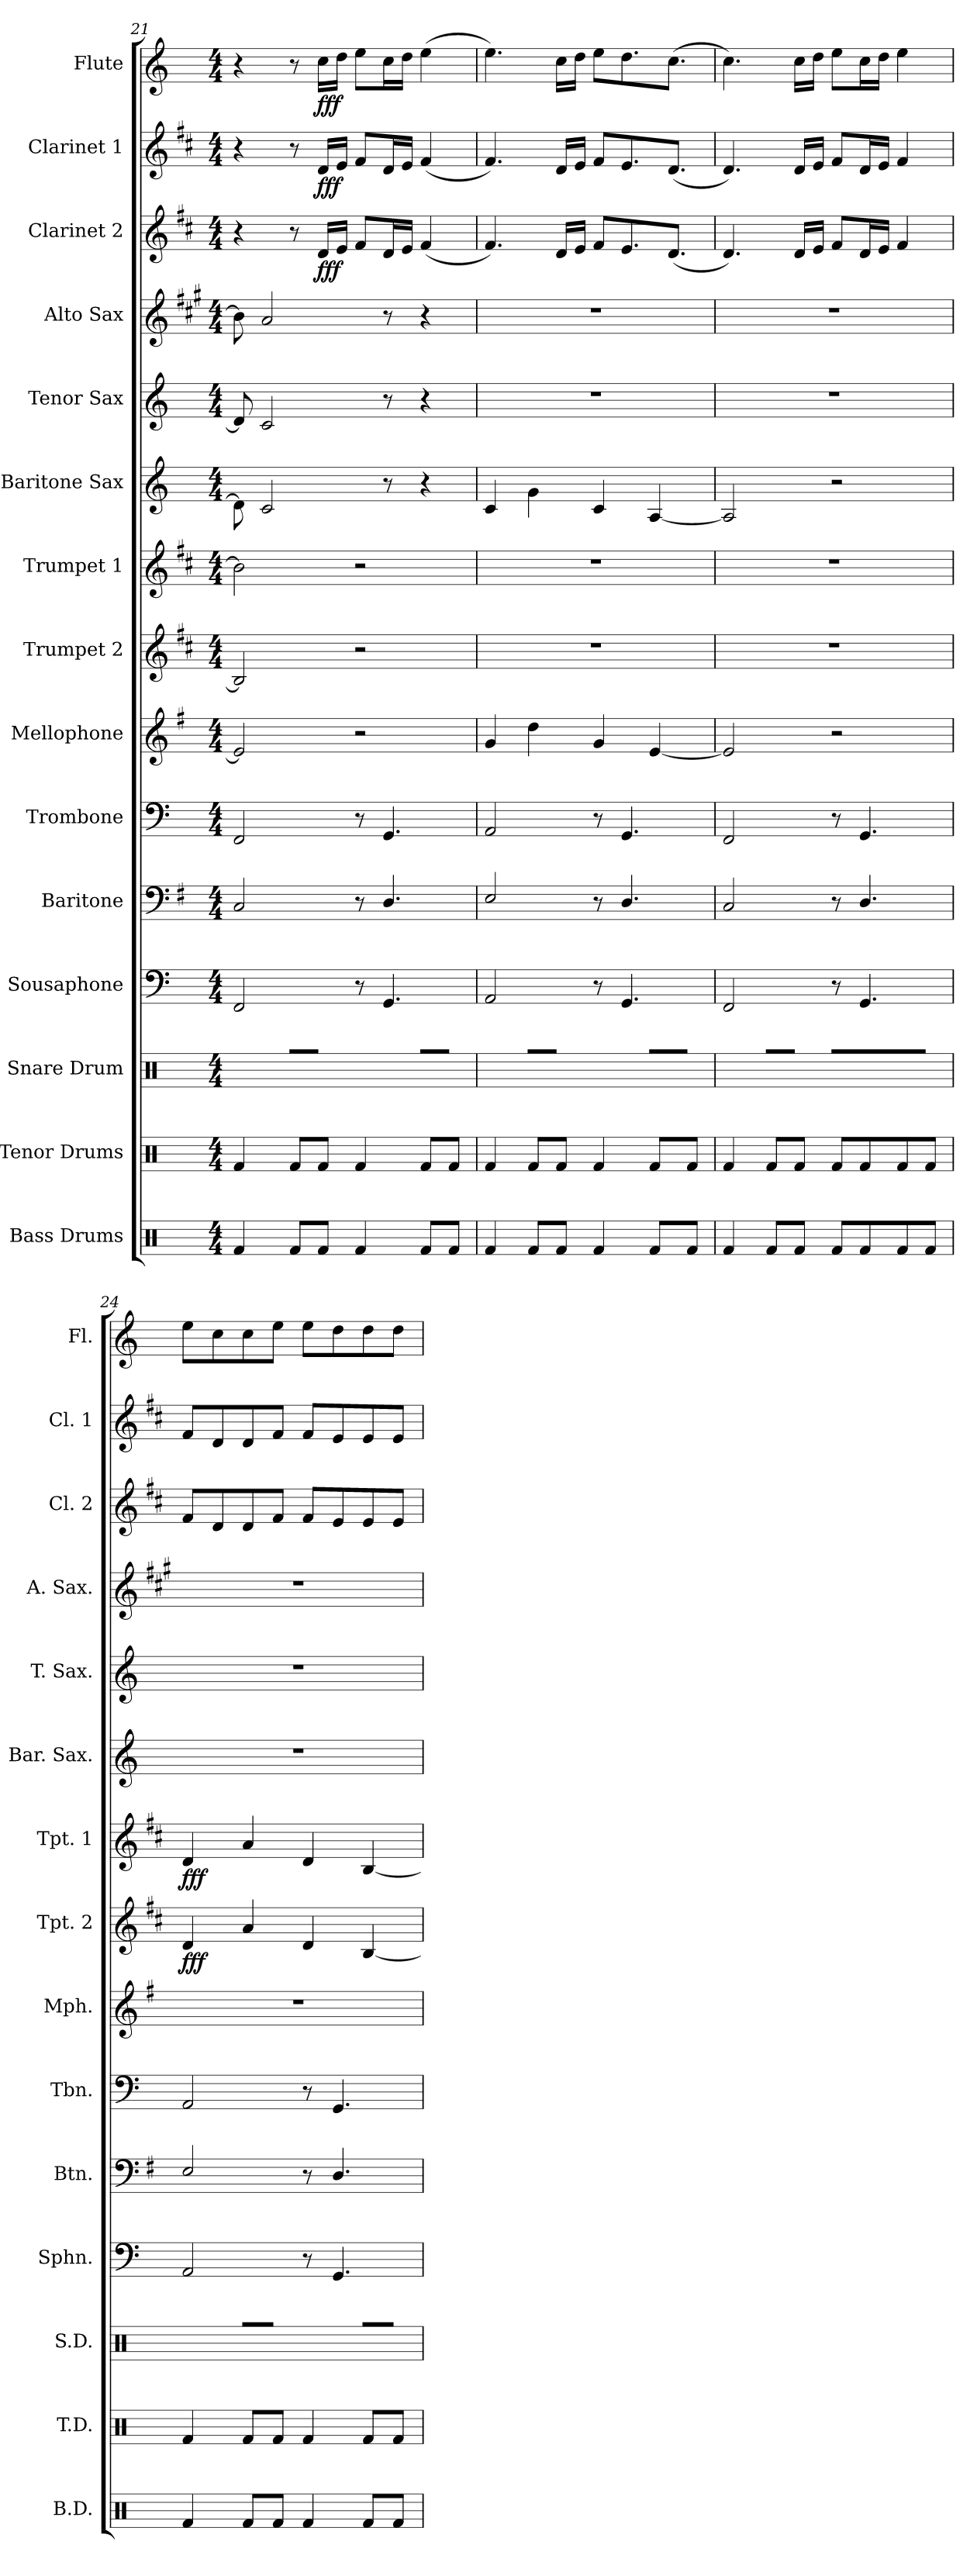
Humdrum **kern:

**kern	**kern	**kern	**kern	**kern	**kern	**kern	**dynam	**kern	**dynam	**kern	**dynam	**kern	**dynam	**kern	**kern	**kern	**dynam	**kern	**dynam	**kern	**dynam
*part15	*part14	*part13	*part12	*part11	*part10	*part9	*part9	*part8	*part8	*part7	*part7	*part6	*part6	*part5	*part4	*part3	*part3	*part2	*part2	*part1	*part1
*staff15	*staff14	*staff13	*staff12	*staff11	*staff10	*staff9	*staff9	*staff8	*staff8	*staff7	*staff7	*staff6	*staff6	*staff5	*staff4	*staff3	*staff3	*staff2	*staff2	*staff1	*staff1
*I"Bass Drums	*I"Tenor Drums	*I"Snare Drum	*I"Sousaphone	*I"Baritone	*I"Trombone	*I"Mellophone	*	*I"Trumpet 2	*	*I"Trumpet 1	*	*I"Baritone Sax	*	*I"Tenor Sax	*I"Alto Sax	*I"Clarinet 2	*	*I"Clarinet 1	*	*I"Flute	*
*I'B.D.	*I'T.D.	*I'S.D.	*I'Sphn.	*I'Btn.	*I'Tbn.	*I'Mph.	*	*I'Tpt. 2	*	*I'Tpt. 1	*	*I'Bar. Sax.	*	*I'T. Sax.	*I'A. Sax.	*I'Cl. 2	*	*I'Cl. 1	*	*I'Fl.	*
*clefX	*clefX	*clefX	*clefF4	*clefF4	*clefF4	*clefG2	*	*clefG2	*	*clefG2	*	*clefG2	*	*clefG2	*clefG2	*clefG2	*	*clefG2	*	*clefG2	*
*	*	*	*	*ITrd4c7	*	*ITrd4c7	*	*ITrd1c2	*	*ITrd1c2	*	*ITrd12c21	*	*ITrd8c14	*ITrd5c9	*ITrd1c2	*	*ITrd1c2	*	*	*
*k[]	*k[]	*k[]	*k[]	*k[]	*k[]	*k[]	*	*k[]	*	*k[]	*	*k[]	*	*k[]	*k[]	*k[]	*	*k[]	*	*k[]	*
*M4/4	*M4/4	*M4/4	*M4/4	*M4/4	*M4/4	*M4/4	*	*M4/4	*	*M4/4	*	*M4/4	*	*M4/4	*M4/4	*M4/4	*	*M4/4	*	*M4/4	*
=21	=21	=21	=21	=21	=21	=21	=21	=21	=21	=21	=21	=21	=21	=21	=21	=21	=21	=21	=21	=21	=21
4Rf/	4Rf/	4R/	2FF/	2FF/	2FF/	2A/]	.	2A/]	.	2a\]	.	8D\]	.	8D/]	8d\]	4r	.	4r	.	4r	.
.	.	.	.	.	.	.	.	.	.	.	.	2C/	.	2C/	2c/	.	.	.	.	.	.
8Rf/L	8Rf/L	8R/L	.	.	.	.	.	.	.	.	.	.	.	.	.	8r	.	8r	.	8r	.
!	!	!	!	!	!	!	!	!	!	!	!	!	!	!	!	!	!LO:DY:b	!	!	!	!
!	!	!	!	!	!	!	!	!	!	!	!	!	!	!	!	!	!LO:DY:n=1:b	!	!	!	!
!	!	!	!	!	!	!	!	!	!	!	!	!	!	!	!	!	!LO:DY:n=2:b	!	!LO:DY:b	!	!
!	!	!	!	!	!	!	!	!	!	!	!	!	!	!	!	!	!	!	!LO:DY:n=1:b	!	!
!	!	!	!	!	!	!	!	!	!	!	!	!	!	!	!	!	!	!	!LO:DY:n=2:b	!	!LO:DY:b
!	!	!	!	!	!	!	!	!	!	!	!	!	!	!	!	!	!	!	!	!	!LO:DY:n=1:b
!	!	!	!	!	!	!	!	!	!	!	!	!	!	!	!	!	!	!	!	!	!LO:DY:n=2:b
8Rf/J	8Rf/J	8R/J	.	.	.	.	.	.	.	.	.	.	.	.	.	16c/LL	f f f	16c/LL	f f f	16cc\LL	f f f
.	.	.	.	.	.	.	.	.	.	.	.	.	.	.	.	16d/JJ	.	16d/JJ	.	16dd\JJ	.
4Rf/	4Rf/	4R/	8r	8r	8r	2r	.	2r	.	2r	.	.	.	.	.	8e/L	.	8e/L	.	8ee\L	.
.	.	.	4.GG/	4.GG/	4.GG/	.	.	.	.	.	.	8r	.	8r	8r	16c/L	.	16c/L	.	16cc\L	.
.	.	.	.	.	.	.	.	.	.	.	.	.	.	.	.	16d/JJ	.	16d/JJ	.	16dd\JJ	.
8Rf/L	8Rf/L	8R/L	.	.	.	.	.	.	.	.	.	4r	.	4r	4r	(4e/	.	(4e/	.	(4ee\	.
8Rf/J	8Rf/J	8R/J	.	.	.	.	.	.	.	.	.	.	.	.	.	.	.	.	.	.	.
!!LO:PB:g=z
=22	=22	=22	=22	=22	=22	=22	=22	=22	=22	=22	=22	=22	=22	=22	=22	=22	=22	=22	=22	=22	=22
!	!	!	!	!	!	!	!LO:DY:b	!	!	!	!	!	!	!	!	!	!	!	!	!	!
!	!	!	!	!	!	!	!LO:DY:n=1:b	!	!	!	!	!	!	!	!	!	!	!	!	!	!
!	!	!	!	!	!	!	!LO:DY:n=2:b	!	!	!	!	!	!LO:DY:b	!	!	!	!	!	!	!	!
!	!	!	!	!	!	!	!	!	!	!	!	!	!LO:DY:n=1:b	!	!	!	!	!	!	!	!
!	!	!	!	!	!	!	!	!	!	!	!	!	!LO:DY:n=2:b	!	!	!	!	!	!	!	!
4Rf/	4Rf/	4R/	2AA/	2AA/	2AA/	4c/	mf mf mf	1r	.	1r	.	4C/	mf mf mf	1r	1r	4.e/)	.	4.e/)	.	4.ee\)	.
8Rf/L	8Rf/L	8R/L	.	.	.	4g\	.	.	.	.	.	4G\	.	.	.	.	.	.	.	.	.
8Rf/J	8Rf/J	8R/J	.	.	.	.	.	.	.	.	.	.	.	.	.	16c/LL	.	16c/LL	.	16cc\LL	.
.	.	.	.	.	.	.	.	.	.	.	.	.	.	.	.	16d/JJ	.	16d/JJ	.	16dd\JJ	.
4Rf/	4Rf/	4R/	8r	8r	8r	4c/	.	.	.	.	.	4C/	.	.	.	8e/L	.	8e/L	.	8ee\L	.
.	.	.	4.GG/	4.GG/	4.GG/	.	.	.	.	.	.	.	.	.	.	8.d/	.	8.d/	.	8.dd\	.
8Rf/L	8Rf/L	8R/L	.	.	.	[4A/	.	.	.	.	.	[4AA/	.	.	.	.	.	.	.	.	.
.	.	.	.	.	.	.	.	.	.	.	.	.	.	.	.	(8.c/J	.	(8.c/J	.	(8.cc\J	.
8Rf/J	8Rf/J	8R/J	.	.	.	.	.	.	.	.	.	.	.	.	.	.	.	.	.	.	.
=23	=23	=23	=23	=23	=23	=23	=23	=23	=23	=23	=23	=23	=23	=23	=23	=23	=23	=23	=23	=23	=23
4Rf/	4Rf/	4R/	2FF/	2FF/	2FF/	2A/]	.	1r	.	1r	.	2AA/]	.	1r	1r	4.c/)	.	4.c/)	.	4.cc\)	.
8Rf/L	8Rf/L	8R/L	.	.	.	.	.	.	.	.	.	.	.	.	.	.	.	.	.	.	.
8Rf/J	8Rf/J	8R/J	.	.	.	.	.	.	.	.	.	.	.	.	.	16c/LL	.	16c/LL	.	16cc\LL	.
.	.	.	.	.	.	.	.	.	.	.	.	.	.	.	.	16d/JJ	.	16d/JJ	.	16dd\JJ	.
8Rf/L	8Rf/L	8R/L	8r	8r	8r	2r	.	.	.	.	.	2r	.	.	.	8e/L	.	8e/L	.	8ee\L	.
8Rf/	8Rf/	8R/	4.GG/	4.GG/	4.GG/	.	.	.	.	.	.	.	.	.	.	16c/L	.	16c/L	.	16cc\L	.
.	.	.	.	.	.	.	.	.	.	.	.	.	.	.	.	16d/JJ	.	16d/JJ	.	16dd\JJ	.
8Rf/	8Rf/	8R/	.	.	.	.	.	.	.	.	.	.	.	.	.	4e/	.	4e/	.	4ee\	.
8Rf/J	8Rf/J	8R/J	.	.	.	.	.	.	.	.	.	.	.	.	.	.	.	.	.	.	.
=24	=24	=24	=24	=24	=24	=24	=24	=24	=24	=24	=24	=24	=24	=24	=24	=24	=24	=24	=24	=24	=24
!	!	!	!	!	!	!	!	!	!LO:DY:b	!	!	!	!	!	!	!	!	!	!	!	!
!	!	!	!	!	!	!	!	!	!LO:DY:n=1:b	!	!	!	!	!	!	!	!	!	!	!	!
!	!	!	!	!	!	!	!	!	!LO:DY:n=2:b	!	!LO:DY:b	!	!	!	!	!	!	!	!	!	!
!	!	!	!	!	!	!	!	!	!	!	!LO:DY:n=1:b	!	!	!	!	!	!	!	!	!	!
!	!	!	!	!	!	!	!	!	!	!	!LO:DY:n=2:b	!	!	!	!	!	!	!	!	!	!
4Rf/	4Rf/	4R/	2AA/	2AA/	2AA/	1r	.	4c/	f f f	4c/	f f f	1r	.	1r	1r	8e/L	.	8e/L	.	8ee\L	.
.	.	.	.	.	.	.	.	.	.	.	.	.	.	.	.	8c/	.	8c/	.	8cc\	.
8Rf/L	8Rf/L	8R/L	.	.	.	.	.	4g/	.	4g/	.	.	.	.	.	8c/	.	8c/	.	8cc\	.
8Rf/J	8Rf/J	8R/J	.	.	.	.	.	.	.	.	.	.	.	.	.	8e/J	.	8e/J	.	8ee\J	.
4Rf/	4Rf/	4R/	8r	8r	8r	.	.	4c/	.	4c/	.	.	.	.	.	8e/L	.	8e/L	.	8ee\L	.
.	.	.	4.GG/	4.GG/	4.GG/	.	.	.	.	.	.	.	.	.	.	8d/	.	8d/	.	8dd\	.
8Rf/L	8Rf/L	8R/L	.	.	.	.	.	[4A/	.	[4A/	.	.	.	.	.	8d/	.	8d/	.	8dd\	.
8Rf/J	8Rf/J	8R/J	.	.	.	.	.	.	.	.	.	.	.	.	.	8d/J	.	8d/J	.	8dd\J	.
=	=	=	=	=	=	=	=	=	=	=	=	=	=	=	=	=	=	=	=	=	=
*-	*-	*-	*-	*-	*-	*-	*-	*-	*-	*-	*-	*-	*-	*-	*-	*-	*-	*-	*-	*-	*-
